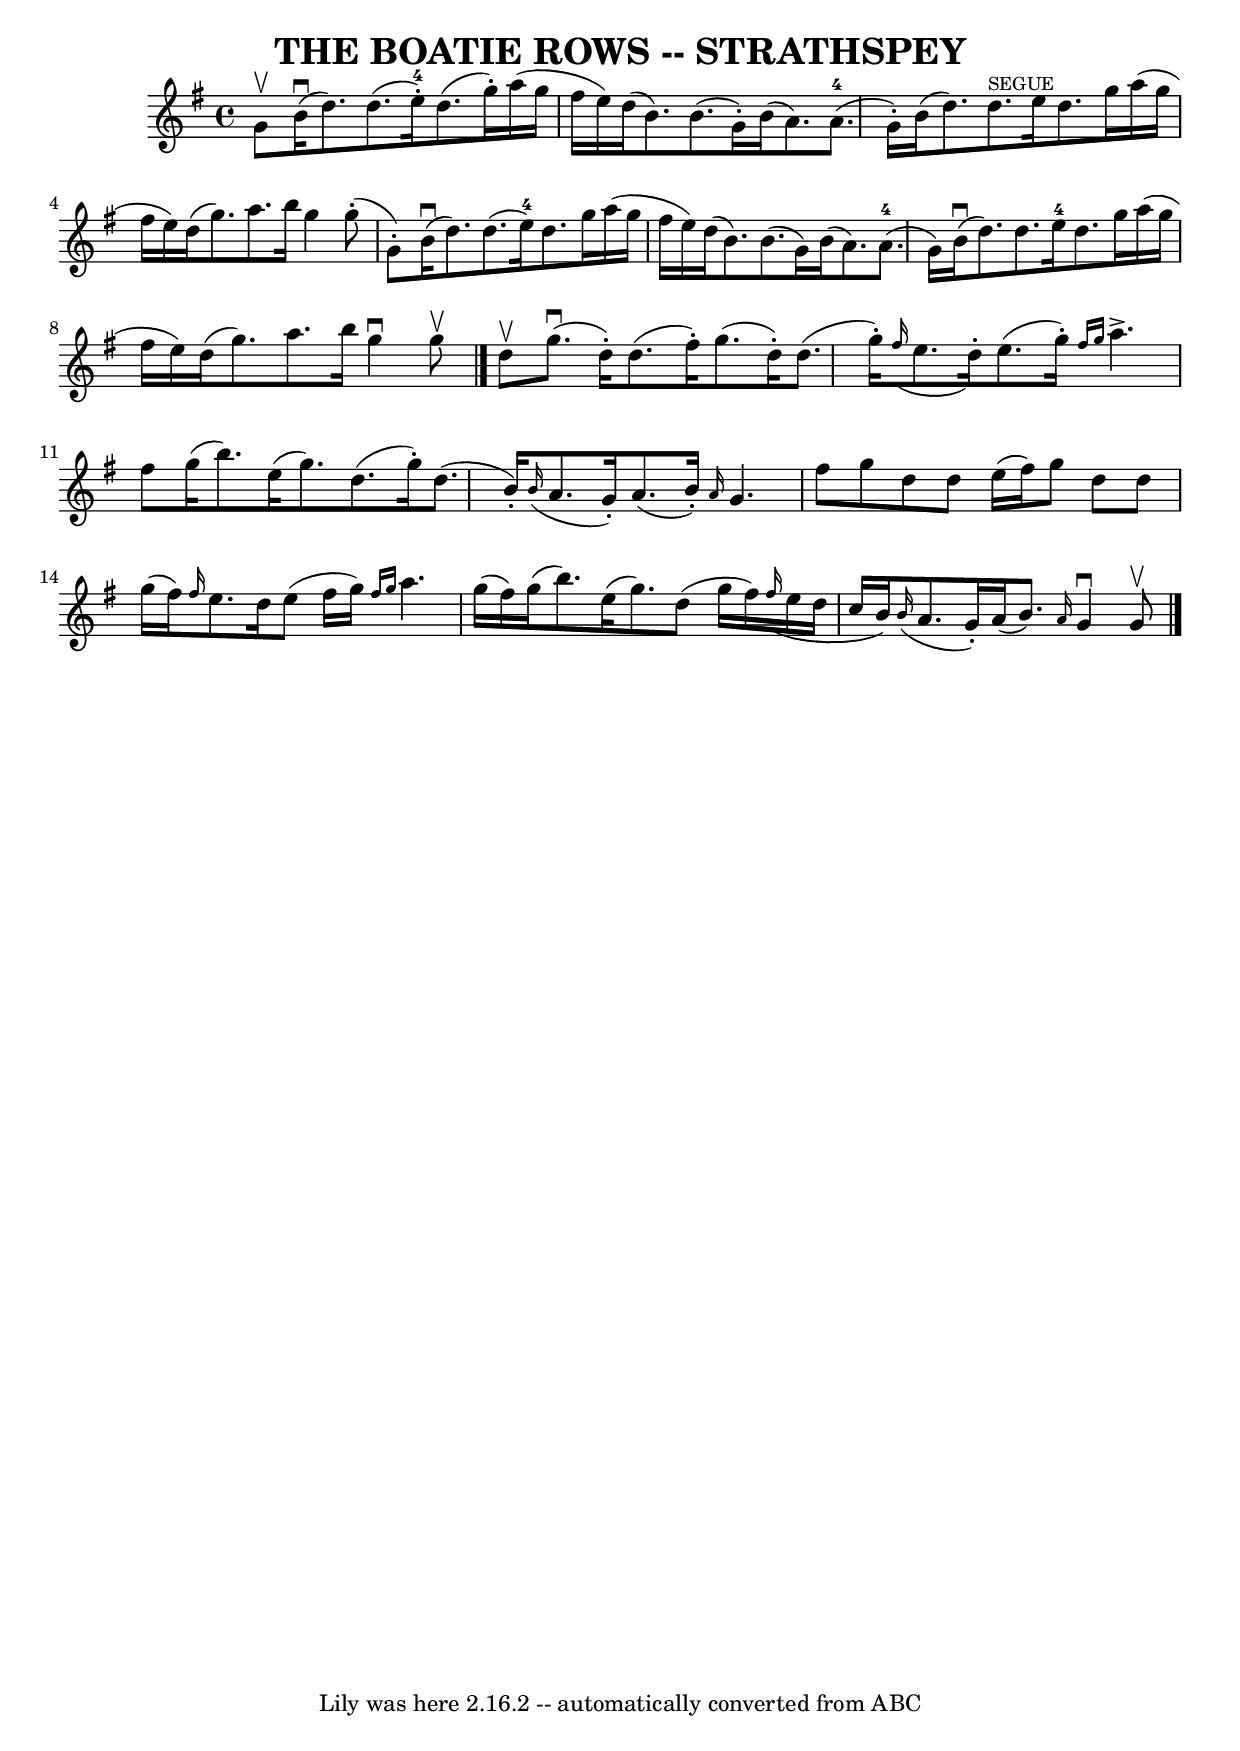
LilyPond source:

\version "2.16.2"
\include "Mammoth.ily"
\header {
  %% book = "Ryan's Mammoth Collection of Fiddle Tunes"
  crossRefNumber = "1"
  footnotes = ""
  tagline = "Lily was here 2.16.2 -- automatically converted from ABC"
  title = "THE BOATIE ROWS -- STRATHSPEY"

}
voicedefault =  {


  \override Staff.TimeSignature #'style = #'C
  \time 4/4 
  \key g \major
  g'8^\upbow       |
  b'16 (^\downbow   
  d''8.) d''8. (e''16-4-.) d''8. (g''16 -.) a''16 (g''16 
  fis''16 e''16)   |
  d''16 (b'8.) b'8. (g'16 -.)   
  b'16 (a'8.) a'8.-4(g'16 -.)       |
  b'16 (d''8.  -) d''8.^\segue e''16 d''8. g''16 a''16 (g''16 fis''16   
  e''16)   |
  d''16 (g''8.) a''8. b''16 g''4 g''8 
  (-. g'8 -.)   |
  |
  b'16 (^\downbow d''8.) d''8. 
  (e''16-4) d''8. g''16 a''16 (g''16 fis''16 e''16)   
  |
  d''16 (b'8.) b'8. (g'16) b'16 (a'8.) a'8. -4(g'16)       |
  b'16 (^\downbow d''8.) d''8.    
  e''16-4 d''8. g''16 a''16 (g''16 fis''16 e''16)   
  |
  d''16 (g''8.) a''8. b''16 g''4^\downbow g''8^\upbow   \bar "|." d''8^\upbow       |
  g''8. (^\downbow   
  d''16 -.) d''8. (fis''16 -.) g''8. (d''16 -.) d''8. (g''16 -.)   |
  \grace { fis''16 (
	 } e''8. d''16 -.) e''8. (
  g''16 -.) \grace { fis''16 g''16  
		   } a''4.^\accent fis''8        
  |
  g''16 (b''8.) e''16 (g''8.) d''8. (g''16 -.)   
  d''8. (b'16 -.)   |
  \grace { b'16 (
	 } a'8. g'16 -.)   
  a'8. (b'16 -.) \grace { a'16  
			} g'4. fis''8    |
  
  |
  g''8 d''8 d''8 e''16 (fis''16) g''8 d''8 d''8 
  g''16 (fis''16)   |
  \grace { fis''16  
	 } e''8. d''16    
  e''8 (fis''16 g''16) \grace { fis''16 g''16  
			      } a''4. g''16 
  (fis''16)       |
  g''16 (b''8.) e''16 (g''8.)   
  d''8 (g''16 fis''16)   \grace { fis''16 (
				} e''16 d''16    
  c''16 b'16)   |
  \grace { b'16 (
	 } a'8. g'16 -.) a'16 
  (b'8.) \grace { a'16  
		} g'4^\downbow g'8^\upbow   \bar "|."   

}

\score{
  <<

    \context Staff="default"
    {
      \voicedefault 
      
    }

  >>
  \layout {
    
  }
  \midi {
  }

}
